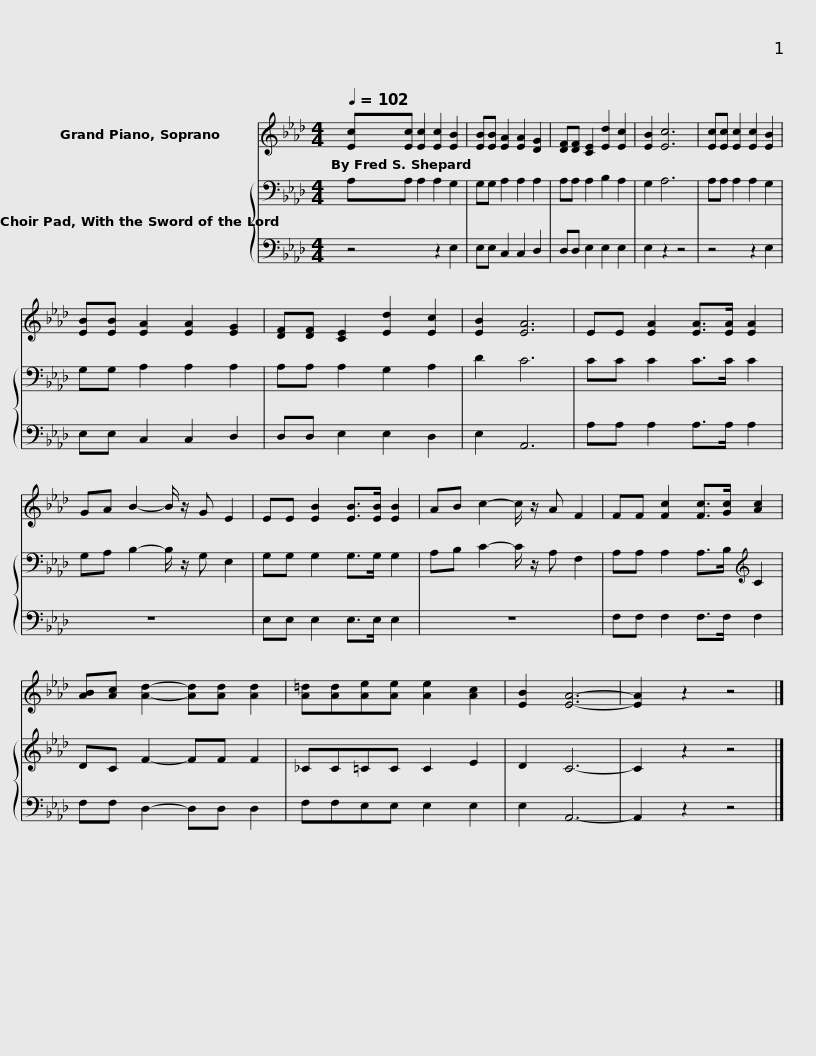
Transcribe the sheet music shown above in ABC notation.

X:1
%%score 1 { 2 | 3 }
L:1/8
Q:1/4=102
M:4/4
I:linebreak $
K:Ab
V:1 treble
V:2 bass
V:3 bass
V:1
 [Ec][Ec] [Ec]2 [Ec]2 [EB]2 | [EB][EB] [EA]2 [EA]2 [DG]2 | [DF][DF] [CE]2 [Ed]2 [Ec]2 | [EB]2 [Ec]6 | [Ec][Ec] [Ec]2 [Ec]2 [EB]2 |$ %5
 [EB][EB] [EA]2 [EA]2 [EG]2 | [DF][DF] [CE]2 [Ed]2 [Ec]2 | [EB]2 [EA]6 | EE [EA]2 [EA]>[EA] [EA]2 | GA B2- B/ z/ G E2 | %10
 EE [EB]2 [EB]>[EB] [EB]2 |$ AB c2- c/ z/ A F2 | FF [Fc]2 [Fc]>[Gc] [Ac]2 | [AB][Ac] [Ad]2- [Ad][Ad] [Ad]2 | [A=d][Ad][Ae][Ae] [Ae]2 [Ac]2 | %15
 [EB]2 [EA]6- | [EA]2 z2 z4 |] %17
V:2
 A,A, A,2 A,2 G,2 | G,G, A,2 A,2 A,2 | A,A, A,2 B,2 A,2 | G,2 A,6 | A,A, A,2 A,2 G,2 |$ %5
 G,G, A,2 A,2 A,2 | A,A, A,2 G,2 A,2 | D2 C6 | CC C2 C>C C2 | G,A, B,2- B,/ z/ G, E,2 | %10
 G,G, G,2 G,>G, G,2 |$ A,B, C2- C/ z/ A, F,2 | A,A, A,2 A,>B,[K:treble] C2 | DC F2- FF F2 | _CC=CC C2 E2 | %15
 D2 C6- | C2 z2 z4 |] %17
V:3
 z4 z2 E,2 | E,E, C,2 C,2 D,2 | D,D, E,2 E,2 E,2 | E,2 z2 z4 | z4 z2 E,2 |$ %5
 E,E, C,2 C,2 D,2 | D,D, E,2 E,2 D,2 | E,2 A,,6 | A,A, A,2 A,>A, A,2 | z8 | %10
 E,E, E,2 E,>E, E,2 |$ z8 | F,F, F,2 F,>F, F,2 | F,F, D,2- D,D, D,2 | F,F,E,E, E,2 E,2 | %15
 E,2 A,,6- | A,,2 z2 z4 |] %17
